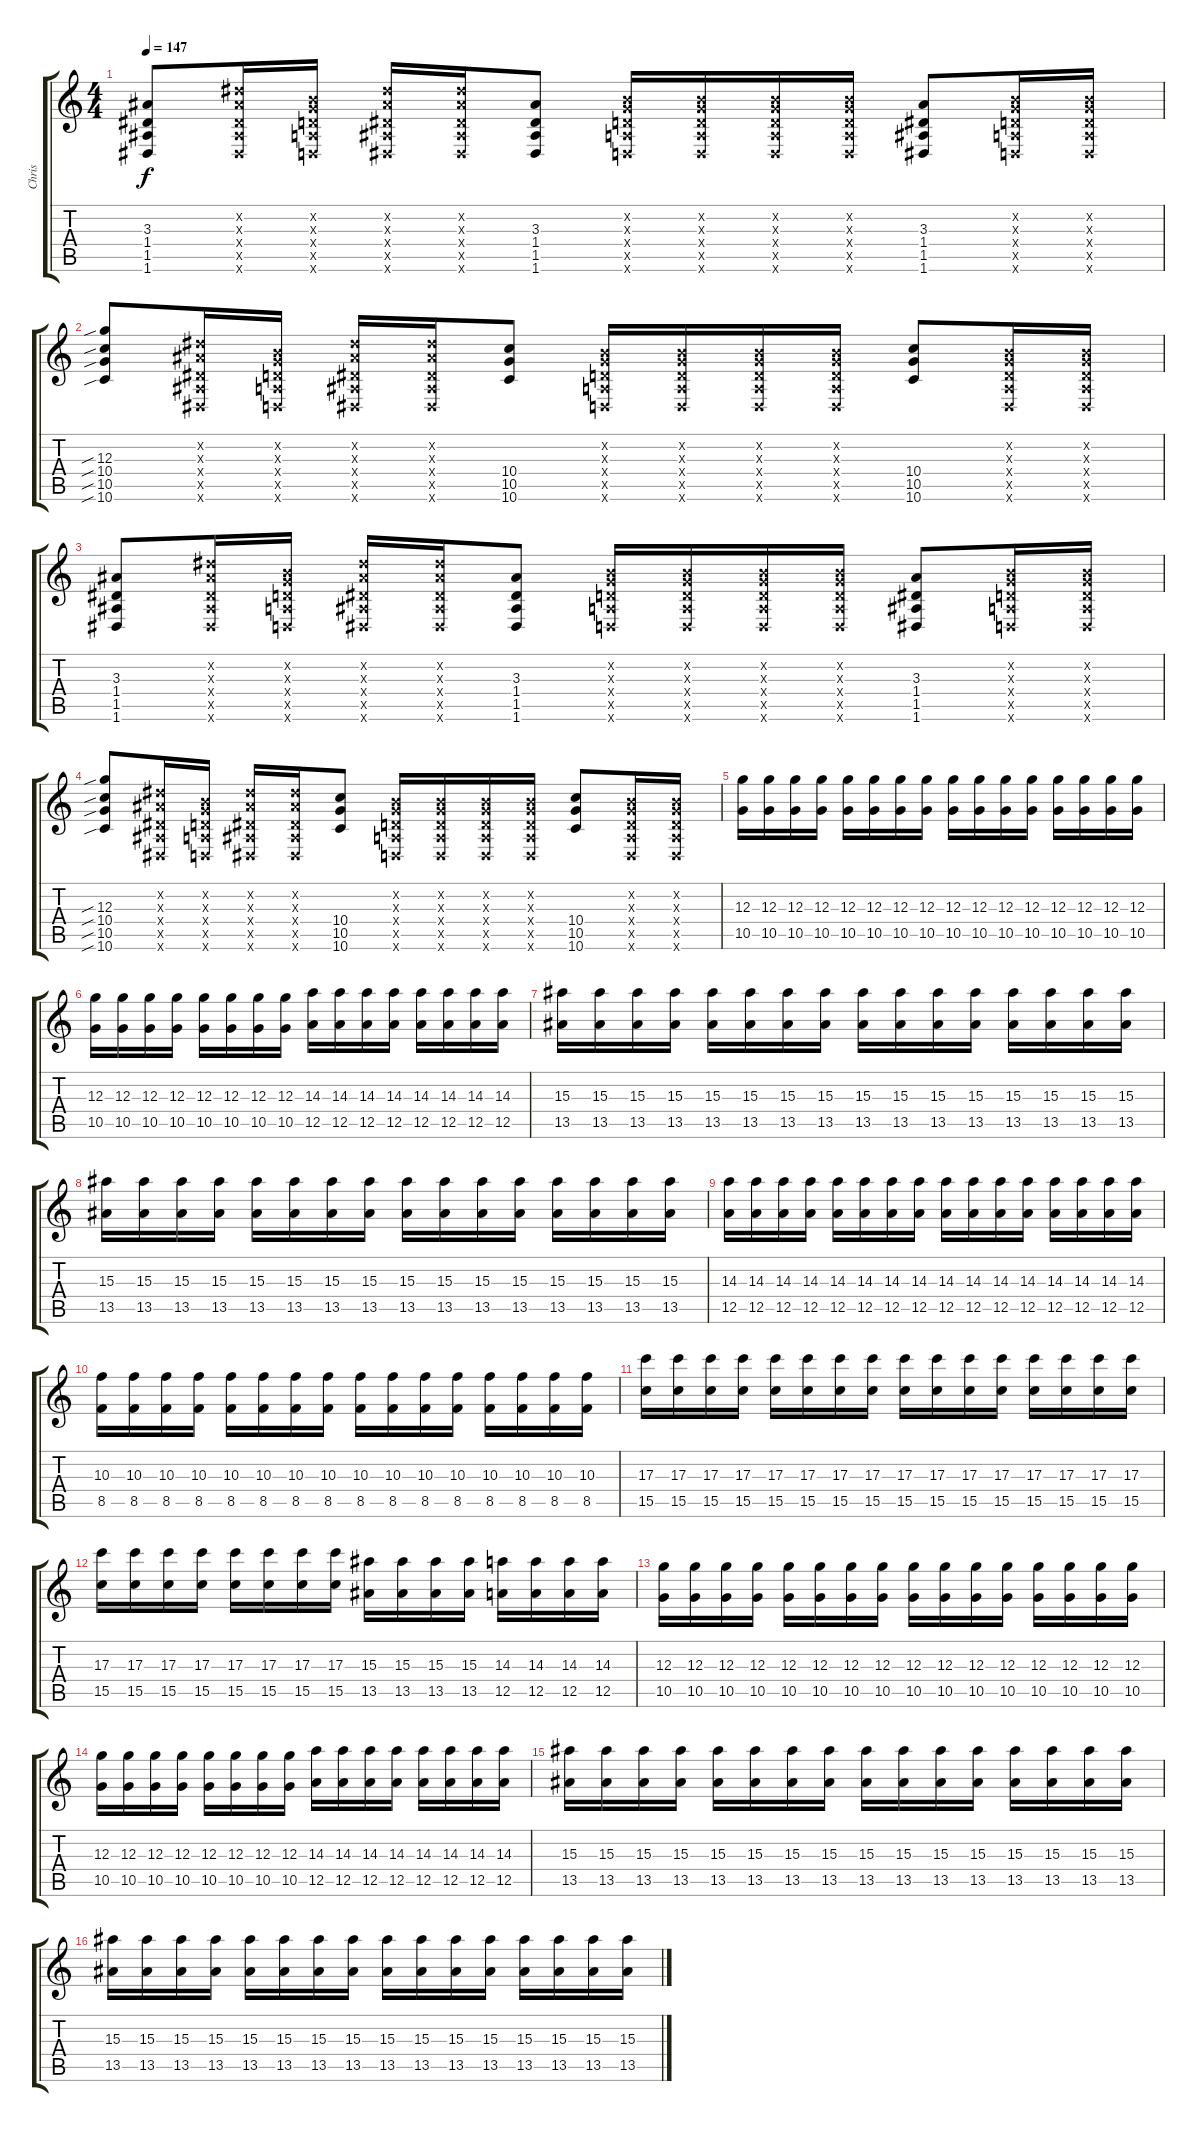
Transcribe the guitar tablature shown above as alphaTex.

\track ("Chris" "Chris") {instrument distortionguitar}
\staff {score tabs}
\tuning (E4 B3 G3 D3 A2 D2) {hide}
\ts (4 4)
\tempo 147
\clef g2
\ks c
(3.3 1.4 1.5 1.6).8{dy f} (4.2{x} 3.3{x} 1.4{x} 1.5{x} 1.6{x}).16 (0.2{x} 0.3{x} 0.4{x} 0.5{x} 0.6{x}).16 (4.2{x} 3.3{x} 1.4{x} 1.5{x} 1.6{x}).16 (4.2{x} 3.3{x} 1.4{x} 1.5{x} 1.6{x}).16 (3.3 1.4 1.5 1.6).8 (0.2{x} 0.3{x} 0.4{x} 0.5{x} 0.6{x}).16 (0.2{x} 0.3{x} 0.4{x} 0.5{x} 0.6{x}).16 (0.2{x} 0.3{x} 0.4{x} 0.5{x} 0.6{x}).16 (0.2{x} 0.3{x} 0.4{x} 0.5{x} 0.6{x}).16 (3.3 1.4 1.5 1.6).8 (0.2{x} 0.3{x} 0.4{x} 0.5{x} 0.6{x}).16 (0.2{x} 0.3{x} 0.4{x} 0.5{x} 0.6{x}).16 |
(12.3{sib} 10.4{sib} 10.5{sib} 10.6{sib}).8 (4.2{x} 3.3{x} 1.4{x} 1.5{x} 1.6{x}).16 (0.2{x} 0.3{x} 0.4{x} 0.5{x} 0.6{x}).16 (4.2{x} 3.3{x} 1.4{x} 1.5{x} 1.6{x}).16 (4.2{x} 3.3{x} 1.4{x} 1.5{x} 1.6{x}).16 (10.4 10.5 10.6).8 (0.2{x} 0.3{x} 0.4{x} 0.5{x} 0.6{x}).16 (0.2{x} 0.3{x} 0.4{x} 0.5{x} 0.6{x}).16 (0.2{x} 0.3{x} 0.4{x} 0.5{x} 0.6{x}).16 (0.2{x} 0.3{x} 0.4{x} 0.5{x} 0.6{x}).16 (10.4 10.5 10.6).8 (0.2{x} 0.3{x} 0.4{x} 0.5{x} 0.6{x}).16 (0.2{x} 0.3{x} 0.4{x} 0.5{x} 0.6{x}).16 |
(3.3 1.4 1.5 1.6).8 (4.2{x} 3.3{x} 1.4{x} 1.5{x} 1.6{x}).16 (0.2{x} 0.3{x} 0.4{x} 0.5{x} 0.6{x}).16 (4.2{x} 3.3{x} 1.4{x} 1.5{x} 1.6{x}).16 (4.2{x} 3.3{x} 1.4{x} 1.5{x} 1.6{x}).16 (3.3 1.4 1.5 1.6).8 (0.2{x} 0.3{x} 0.4{x} 0.5{x} 0.6{x}).16 (0.2{x} 0.3{x} 0.4{x} 0.5{x} 0.6{x}).16 (0.2{x} 0.3{x} 0.4{x} 0.5{x} 0.6{x}).16 (0.2{x} 0.3{x} 0.4{x} 0.5{x} 0.6{x}).16 (3.3 1.4 1.5 1.6).8 (0.2{x} 0.3{x} 0.4{x} 0.5{x} 0.6{x}).16 (0.2{x} 0.3{x} 0.4{x} 0.5{x} 0.6{x}).16 |
(12.3{sib} 10.4{sib} 10.5{sib} 10.6{sib}).8 (4.2{x} 3.3{x} 1.4{x} 1.5{x} 1.6{x}).16 (0.2{x} 0.3{x} 0.4{x} 0.5{x} 0.6{x}).16 (4.2{x} 3.3{x} 1.4{x} 1.5{x} 1.6{x}).16 (4.2{x} 3.3{x} 1.4{x} 1.5{x} 1.6{x}).16 (10.4 10.5 10.6).8 (0.2{x} 0.3{x} 0.4{x} 0.5{x} 0.6{x}).16 (0.2{x} 0.3{x} 0.4{x} 0.5{x} 0.6{x}).16 (0.2{x} 0.3{x} 0.4{x} 0.5{x} 0.6{x}).16 (0.2{x} 0.3{x} 0.4{x} 0.5{x} 0.6{x}).16 (10.4 10.5 10.6).8 (0.2{x} 0.3{x} 0.4{x} 0.5{x} 0.6{x}).16 (0.2{x} 0.3{x} 0.4{x} 0.5{x} 0.6{x}).16 |
(12.3 10.5).16 (12.3 10.5).16 (12.3 10.5).16 (12.3 10.5).16 (12.3 10.5).16 (12.3 10.5).16 (12.3 10.5).16 (12.3 10.5).16 (12.3 10.5).16 (12.3 10.5).16 (12.3 10.5).16 (12.3 10.5).16 (12.3 10.5).16 (12.3 10.5).16 (12.3 10.5).16 (12.3 10.5).16 |
(12.3 10.5).16 (12.3 10.5).16 (12.3 10.5).16 (12.3 10.5).16 (12.3 10.5).16 (12.3 10.5).16 (12.3 10.5).16 (12.3 10.5).16 (14.3 12.5).16 (14.3 12.5).16 (14.3 12.5).16 (14.3 12.5).16 (14.3 12.5).16 (14.3 12.5).16 (14.3 12.5).16 (14.3 12.5).16 |
(15.3 13.5).16 (15.3 13.5).16 (15.3 13.5).16 (15.3 13.5).16 (15.3 13.5).16 (15.3 13.5).16 (15.3 13.5).16 (15.3 13.5).16 (15.3 13.5).16 (15.3 13.5).16 (15.3 13.5).16 (15.3 13.5).16 (15.3 13.5).16 (15.3 13.5).16 (15.3 13.5).16 (15.3 13.5).16 |
(15.3 13.5).16 (15.3 13.5).16 (15.3 13.5).16 (15.3 13.5).16 (15.3 13.5).16 (15.3 13.5).16 (15.3 13.5).16 (15.3 13.5).16 (15.3 13.5).16 (15.3 13.5).16 (15.3 13.5).16 (15.3 13.5).16 (15.3 13.5).16 (15.3 13.5).16 (15.3 13.5).16 (15.3 13.5).16 |
(14.3 12.5).16 (14.3 12.5).16 (14.3 12.5).16 (14.3 12.5).16 (14.3 12.5).16 (14.3 12.5).16 (14.3 12.5).16 (14.3 12.5).16 (14.3 12.5).16 (14.3 12.5).16 (14.3 12.5).16 (14.3 12.5).16 (14.3 12.5).16 (14.3 12.5).16 (14.3 12.5).16 (14.3 12.5).16 |
(10.3 8.5).16 (10.3 8.5).16 (10.3 8.5).16 (10.3 8.5).16 (10.3 8.5).16 (10.3 8.5).16 (10.3 8.5).16 (10.3 8.5).16 (10.3 8.5).16 (10.3 8.5).16 (10.3 8.5).16 (10.3 8.5).16 (10.3 8.5).16 (10.3 8.5).16 (10.3 8.5).16 (10.3 8.5).16 |
(17.3 15.5).16 (17.3 15.5).16 (17.3 15.5).16 (17.3 15.5).16 (17.3 15.5).16 (17.3 15.5).16 (17.3 15.5).16 (17.3 15.5).16 (17.3 15.5).16 (17.3 15.5).16 (17.3 15.5).16 (17.3 15.5).16 (17.3 15.5).16 (17.3 15.5).16 (17.3 15.5).16 (17.3 15.5).16 |
(17.3 15.5).16 (17.3 15.5).16 (17.3 15.5).16 (17.3 15.5).16 (17.3 15.5).16 (17.3 15.5).16 (17.3 15.5).16 (17.3 15.5).16 (15.3 13.5).16 (15.3 13.5).16 (15.3 13.5).16 (15.3 13.5).16 (14.3 12.5).16 (14.3 12.5).16 (14.3 12.5).16 (14.3 12.5).16 |
(12.3 10.5).16 (12.3 10.5).16 (12.3 10.5).16 (12.3 10.5).16 (12.3 10.5).16 (12.3 10.5).16 (12.3 10.5).16 (12.3 10.5).16 (12.3 10.5).16 (12.3 10.5).16 (12.3 10.5).16 (12.3 10.5).16 (12.3 10.5).16 (12.3 10.5).16 (12.3 10.5).16 (12.3 10.5).16 |
(12.3 10.5).16 (12.3 10.5).16 (12.3 10.5).16 (12.3 10.5).16 (12.3 10.5).16 (12.3 10.5).16 (12.3 10.5).16 (12.3 10.5).16 (14.3 12.5).16 (14.3 12.5).16 (14.3 12.5).16 (14.3 12.5).16 (14.3 12.5).16 (14.3 12.5).16 (14.3 12.5).16 (14.3 12.5).16 |
(15.3 13.5).16 (15.3 13.5).16 (15.3 13.5).16 (15.3 13.5).16 (15.3 13.5).16 (15.3 13.5).16 (15.3 13.5).16 (15.3 13.5).16 (15.3 13.5).16 (15.3 13.5).16 (15.3 13.5).16 (15.3 13.5).16 (15.3 13.5).16 (15.3 13.5).16 (15.3 13.5).16 (15.3 13.5).16 |
(15.3 13.5).16 (15.3 13.5).16 (15.3 13.5).16 (15.3 13.5).16 (15.3 13.5).16 (15.3 13.5).16 (15.3 13.5).16 (15.3 13.5).16 (15.3 13.5).16 (15.3 13.5).16 (15.3 13.5).16 (15.3 13.5).16 (15.3 13.5).16 (15.3 13.5).16 (15.3 13.5).16 (15.3 13.5).16
